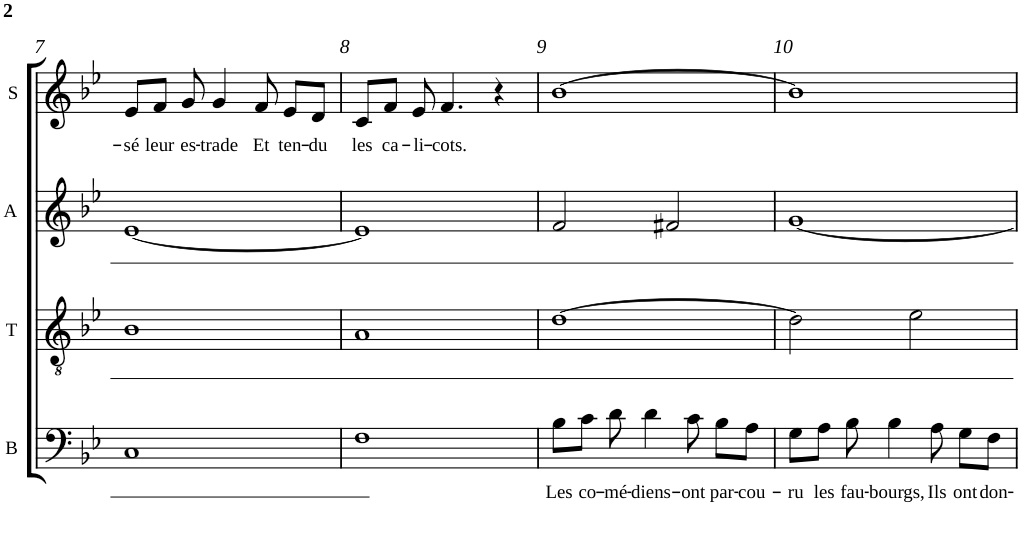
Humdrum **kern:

**kern	**text	**kern	**kern	**kern	**text
*part4	*part4	*part3	*part2	*part1	*part1
*staff4	*staff4	*staff3	*staff2	*staff1	*staff1
*I"Basse	*	*I"Ténor	*I"Alto	*I"Soprano	*
*I'B	*	*I'T	*I'A	*I'S	*
!!LO:PB:g=z
*clefF4	*	*clefGv2	*clefG2	*clefG2	*
*	*	*Trd1c2	*Trd4c7	*	*
*k[b-e-]	*	*k[b-e-]	*k[b-e-]	*k[b-e-]	*
*B-:	*	*B-:	*B-:	*B-:	*
*M4/4	*	*M4/4	*M4/4	*M4/4	*
*met(c)	*	*met(c)	*met(c)	*met(c)	*
=7	=7	=7	=7	=7	=7
!	!	!	!	!	!LO:LY:b
1C	.	1B-	[1e-	8e-/L	-sé
!	!	!	!	!	!LO:LY:b
.	.	.	.	8f/J	leur
!	!	!	!	!	!LO:LY:b
.	.	.	.	8g/	es-
!	!	!	!	!	!LO:LY:b
.	.	.	.	4g/	-trade
!	!	!	!	!	!LO:LY:b
.	.	.	.	8f/	Et
!	!	!	!	!	!LO:LY:b
.	.	.	.	8e-/L	ten-
!	!	!	!	!	!LO:LY:b
.	.	.	.	8d/J	-du
=8	=8	=8	=8	=8	=8
!	!	!	!	!	!LO:LY:b
1F	.	1A	1e-]	8c/L	les
!	!	!	!	!	!LO:LY:b
.	.	.	.	8f/J	ca-
!	!	!	!	!	!LO:LY:b
.	.	.	.	8e-/	-li-
!	!	!	!	!	!LO:LY:b
.	.	.	.	4.f/	-cots.
.	.	.	.	4r	.
=9	=9	=9	=9	=9	=9
!	!LO:LY:b	!	!	!	!
8B-\L	Les	[1d	2f/	[1b-	.
!	!LO:LY:b	!	!	!	!
8c\J	co-	.	.	.	.
!	!LO:LY:b	!	!	!	!
8d\	-mé-	.	.	.	.
!	!LO:LY:b	!	!	!	!
4d\	-diens-	.	.	.	.
.	.	.	2f#X/	.	.
!	!LO:LY:b	!	!	!	!
8c\	-ont	.	.	.	.
!	!LO:LY:b	!	!	!	!
8B-\L	par-	.	.	.	.
!	!LO:LY:b	!	!	!	!
8A\J	-cou-	.	.	.	.
=10	=10	=10	=10	=10	=10
!	!LO:LY:b	!	!	!	!
8G\L	-ru	2d\]	[1g	1b-]	.
!	!LO:LY:b	!	!	!	!
8A\J	les	.	.	.	.
!	!LO:LY:b	!	!	!	!
8B-\	fau-	.	.	.	.
!	!LO:LY:b	!	!	!	!
4B-\	-bourgs,	.	.	.	.
.	.	2e-\	.	.	.
!	!LO:LY:b	!	!	!	!
8A\	Ils	.	.	.	.
!	!LO:LY:b	!	!	!	!
8G\L	ont	.	.	.	.
!	!LO:LY:b	!	!	!	!
8F\J	don-	.	.	.	.
=	=	=	=	=	=
*-	*-	*-	*-	*-	*-
